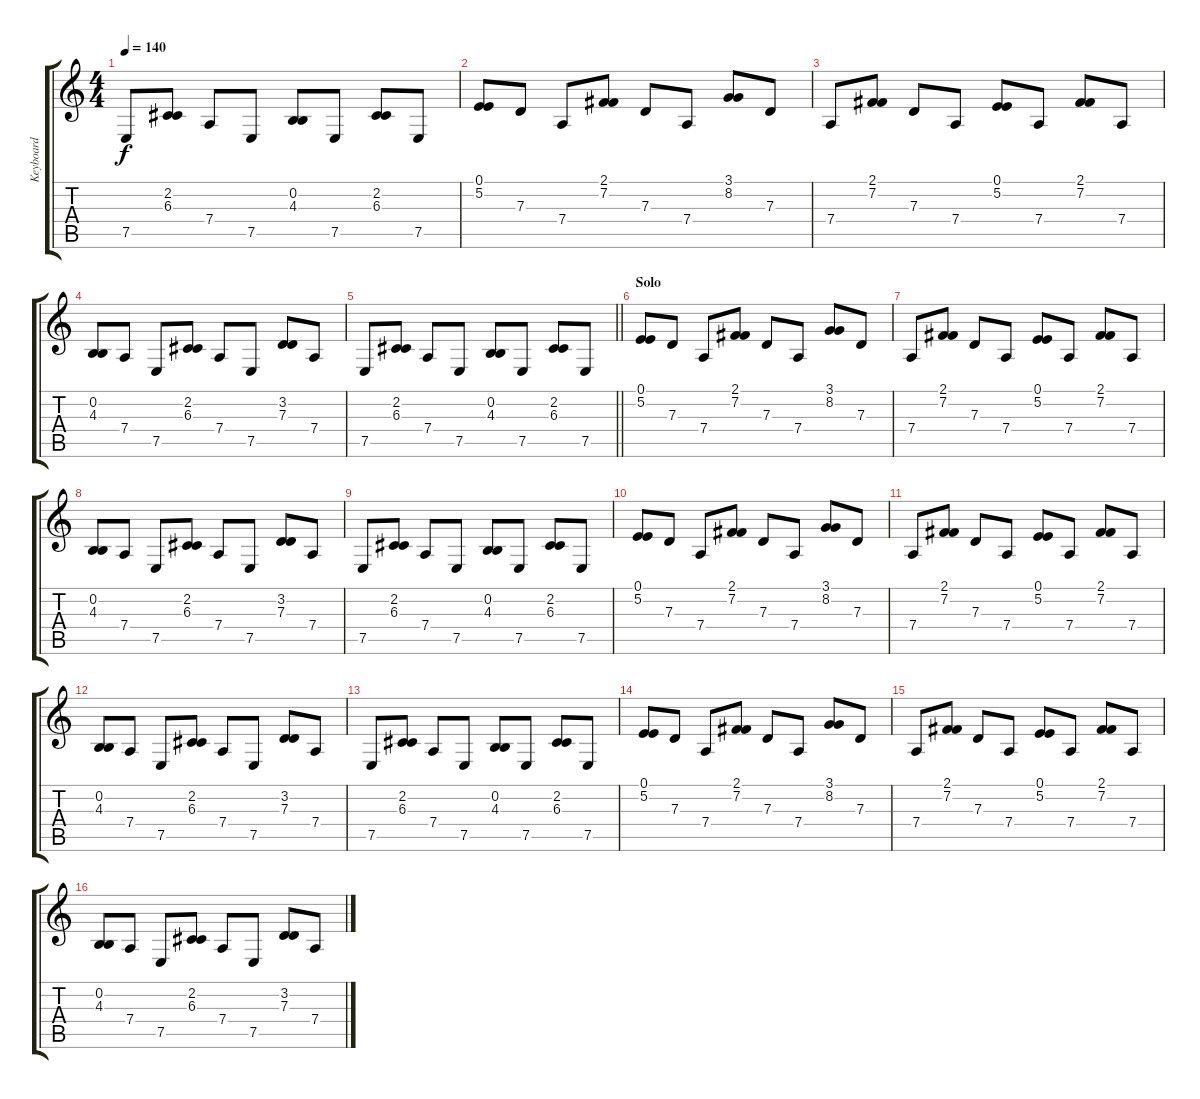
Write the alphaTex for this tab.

\track ("Keyboard" "Keyboard") {instrument stringensemble1}
\staff {score tabs}
\tuning (E4 B3 G3 D3 A2 E2) {hide}
\ts (4 4)
\tempo 140
\clef g2
\ks c
7.5.8{dy f} (2.2 6.3).8 7.4.8 7.5.8 (0.2 4.3).8 7.5.8 (2.2 6.3).8 7.5.8 |
(0.1 5.2).8 7.3.8 7.4.8 (2.1 7.2).8 7.3.8 7.4.8 (3.1 8.2).8 7.3.8 |
7.4.8 (2.1 7.2).8 7.3.8 7.4.8 (0.1 5.2).8 7.4.8 (2.1 7.2).8 7.4.8 |
(0.2 4.3).8 7.4.8 7.5.8 (2.2 6.3).8 7.4.8 7.5.8 (3.2 7.3).8 7.4.8 |
\barLineRight lightlight
7.5.8 (2.2 6.3).8 7.4.8 7.5.8 (0.2 4.3).8 7.5.8 (2.2 6.3).8 7.5.8 |
\section ("" "Solo")
(0.1 5.2).8 7.3.8 7.4.8 (2.1 7.2).8 7.3.8 7.4.8 (3.1 8.2).8 7.3.8 |
7.4.8 (2.1 7.2).8 7.3.8 7.4.8 (0.1 5.2).8 7.4.8 (2.1 7.2).8 7.4.8 |
(0.2 4.3).8 7.4.8 7.5.8 (2.2 6.3).8 7.4.8 7.5.8 (3.2 7.3).8 7.4.8 |
7.5.8 (2.2 6.3).8 7.4.8 7.5.8 (0.2 4.3).8 7.5.8 (2.2 6.3).8 7.5.8 |
(0.1 5.2).8 7.3.8 7.4.8 (2.1 7.2).8 7.3.8 7.4.8 (3.1 8.2).8 7.3.8 |
7.4.8 (2.1 7.2).8 7.3.8 7.4.8 (0.1 5.2).8 7.4.8 (2.1 7.2).8 7.4.8 |
(0.2 4.3).8 7.4.8 7.5.8 (2.2 6.3).8 7.4.8 7.5.8 (3.2 7.3).8 7.4.8 |
7.5.8 (2.2 6.3).8 7.4.8 7.5.8 (0.2 4.3).8 7.5.8 (2.2 6.3).8 7.5.8 |
(0.1 5.2).8 7.3.8 7.4.8 (2.1 7.2).8 7.3.8 7.4.8 (3.1 8.2).8 7.3.8 |
7.4.8 (2.1 7.2).8 7.3.8 7.4.8 (0.1 5.2).8 7.4.8 (2.1 7.2).8 7.4.8 |
(0.2 4.3).8 7.4.8 7.5.8 (2.2 6.3).8 7.4.8 7.5.8 (3.2 7.3).8 7.4.8
